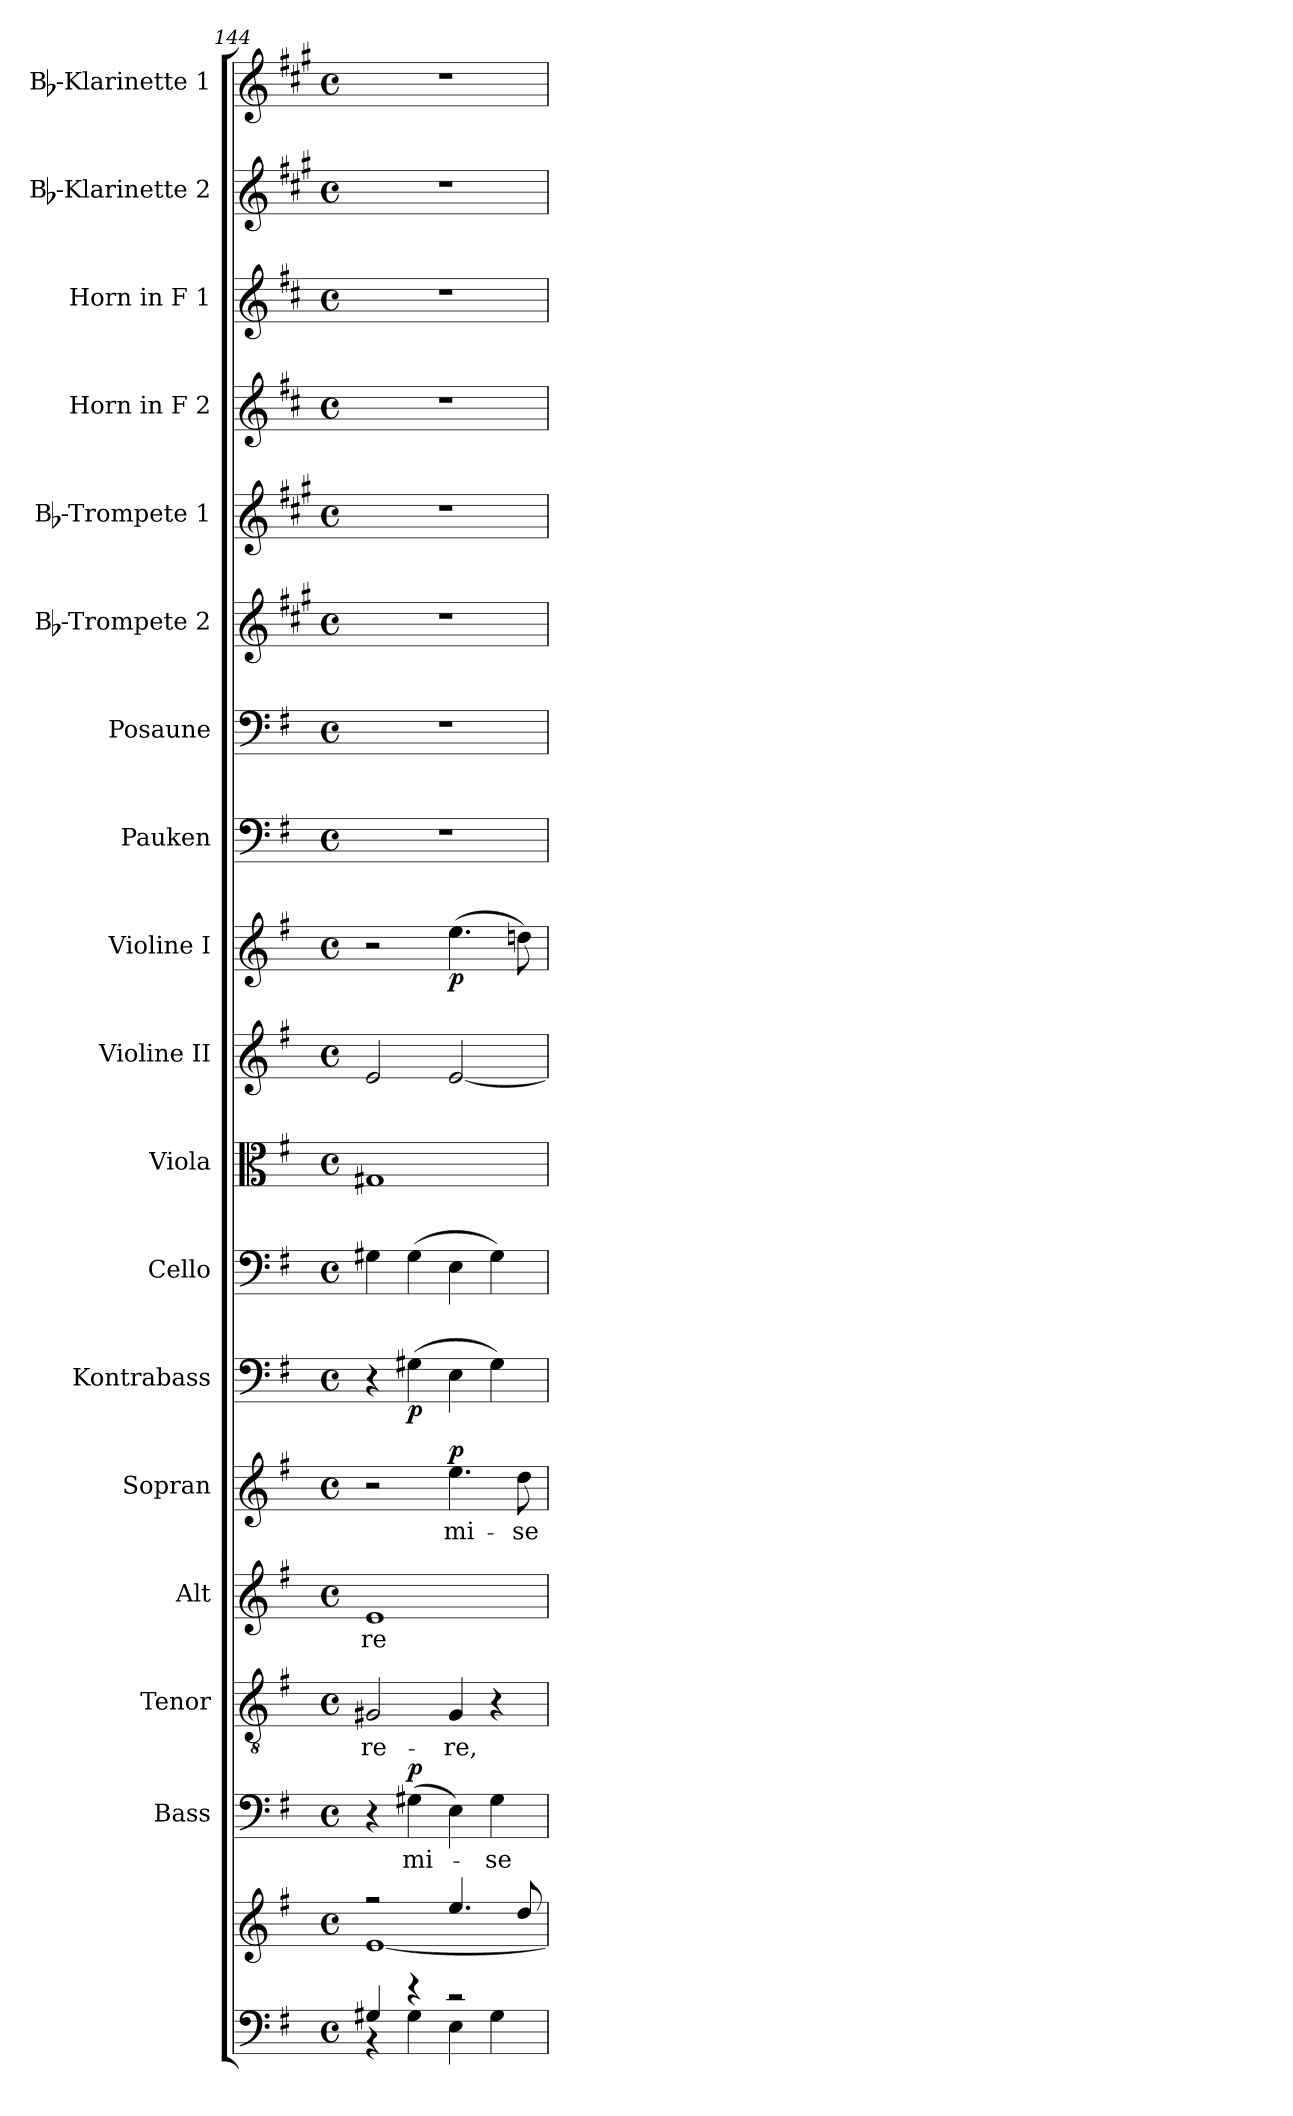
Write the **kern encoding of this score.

**kern	**kern	**kern	**text	**dynam	**kern	**text	**kern	**text	**kern	**text	**dynam	**kern	**dynam	**kern	**kern	**kern	**kern	**dynam	**kern	**kern	**kern	**kern	**kern	**kern	**kern	**kern
*part18	*part18	*part17	*part17	*part17	*part16	*part16	*part15	*part15	*part14	*part14	*part14	*part13	*part13	*part12	*part11	*part10	*part9	*part9	*part8	*part7	*part6	*part5	*part4	*part3	*part2	*part1
*staff19	*staff18	*staff17	*staff17	*staff17	*staff16	*staff16	*staff15	*staff15	*staff14	*staff14	*staff14	*staff13	*staff13	*staff12	*staff11	*staff10	*staff9	*staff9	*staff8	*staff7	*staff6	*staff5	*staff4	*staff3	*staff2	*staff1
*	*	*I"Bass	*	*	*I"Tenor	*	*I"Alt	*	*I"Sopran	*	*	*I"Kontrabass	*	*I"Cello	*I"Viola	*I"Violine II	*I"Violine I	*	*I"Pauken	*I"Posaune	*I"Bb-Trompete 2	*I"Bb-Trompete 1	*I"Horn in F 2	*I"Horn in F 1	*I"Bb-Klarinette 2	*I"Bb-Klarinette 1
*	*	*I'B.	*	*	*I'T.	*	*I'A.	*	*I'S.	*	*	*I'Kb.	*	*	*I'Vla.	*I'Vl. II	*I'Vl. I	*	*I'Pk.	*I'Pos.	*I'Bb Trp. 2	*I'Bb Trp. 1	*	*	*I'Bb Kl. 2	*I'Bb Kl. 1
*clefF4	*clefG2	*clefF4	*	*	*clefGv2	*	*clefG2	*	*clefG2	*	*	*clefF4	*	*clefF4	*clefC3	*clefG2	*clefG2	*	*clefF4	*clefF4	*clefG2	*clefG2	*clefG2	*clefG2	*clefG2	*clefG2
*	*	*	*	*	*	*	*	*	*	*	*	*ITrd7c12	*	*	*	*	*	*	*	*	*ITrd1c2	*ITrd1c2	*ITrd4c7	*ITrd4c7	*ITrd1c2	*ITrd1c2
*k[f#]	*k[f#]	*k[f#]	*	*	*k[f#]	*	*k[f#]	*	*k[f#]	*	*	*k[f#]	*	*k[f#]	*k[f#]	*k[f#]	*k[f#]	*	*k[f#]	*k[f#]	*k[f#]	*k[f#]	*k[f#]	*k[f#]	*k[f#]	*k[f#]
*G:	*G:	*G:	*	*	*G:	*	*G:	*	*G:	*	*	*G:	*	*G:	*G:	*G:	*G:	*	*G:	*G:	*G:	*G:	*G:	*G:	*G:	*G:
*M4/4	*M4/4	*M4/4	*	*	*M4/4	*	*M4/4	*	*M4/4	*	*	*M4/4	*	*M4/4	*M4/4	*M4/4	*M4/4	*	*M4/4	*M4/4	*M4/4	*M4/4	*M4/4	*M4/4	*M4/4	*M4/4
*met(c)	*met(c)	*met(c)	*	*	*met(c)	*	*met(c)	*	*met(c)	*	*	*met(c)	*	*met(c)	*met(c)	*met(c)	*met(c)	*	*met(c)	*met(c)	*met(c)	*met(c)	*met(c)	*met(c)	*met(c)	*met(c)
=144	=144	=144	=144	=144	=144	=144	=144	=144	=144	=144	=144	=144	=144	=144	=144	=144	=144	=144	=144	=144	=144	=144	=144	=144	=144	=144
*^	*^	*	*	*	*	*	*	*	*	*	*	*	*	*	*	*	*	*	*	*	*	*	*	*	*	*
!	!	!	!	!	!	!	!	!LO:LY:b	!	!LO:LY:b	!	!	!	!	!	!	!	!	!	!	!	!	!	!	!	!	!	!
4G#X/	4rAA	2r	[<1e	4r	.	.	2G#X/	-re-	1e	-re-	2r	.	.	4r	.	4G#X\	1G#X	2e/	2r	.	1r	1r	1r	1r	1r	1r	1r	1r
!	!	!	!	!	!LO:LY:b	!LO:DY:a	!	!	!	!	!	!	!	!	!LO:DY:b	!	!	!	!	!	!	!	!	!	!	!	!	!
4re	4G#\	.	.	(>4G#X\	mi-	p	.	.	.	.	.	.	.	(>4GG#X\	p	(>4G#\	.	.	.	.	.	.	.	.	.	.	.	.
!	!	!	!	!	!	!	!	!LO:LY:b	!	!	!	!LO:LY:b	!LO:DY:a	!	!	!	!	!	!	!LO:DY:b	!	!	!	!	!	!	!	!
2rc	4E\	4.ee/	.	4E\)	.	.	4G#/	-re,	.	.	4.ee\	mi-	p	4EE\	.	4E\	.	[2e/	(>4.ee\	p	.	.	.	.	.	.	.	.
!	!	!	!	!	!LO:LY:b	!	!	!	!	!	!	!	!	!	!	!	!	!	!	!	!	!	!	!	!	!	!	!
.	4G#\	.	.	4G#\	-se-	.	4r	.	.	.	.	.	.	4GG#\)	.	4G#\)	.	.	.	.	.	.	.	.	.	.	.	.
!	!	!	!	!	!	!	!	!	!	!	!	!LO:LY:b	!	!	!	!	!	!	!	!	!	!	!	!	!	!	!	!
.	.	8dd/	.	.	.	.	.	.	.	.	8dd\	-se-	.	.	.	.	.	.	8ddn\)	.	.	.	.	.	.	.	.	.
*v	*v	*	*	*	*	*	*	*	*	*	*	*	*	*	*	*	*	*	*	*	*	*	*	*	*	*	*	*
*	*v	*v	*	*	*	*	*	*	*	*	*	*	*	*	*	*	*	*	*	*	*	*	*	*	*	*	*
=	=	=	=	=	=	=	=	=	=	=	=	=	=	=	=	=	=	=	=	=	=	=	=	=	=	=
*-	*-	*-	*-	*-	*-	*-	*-	*-	*-	*-	*-	*-	*-	*-	*-	*-	*-	*-	*-	*-	*-	*-	*-	*-	*-	*-
